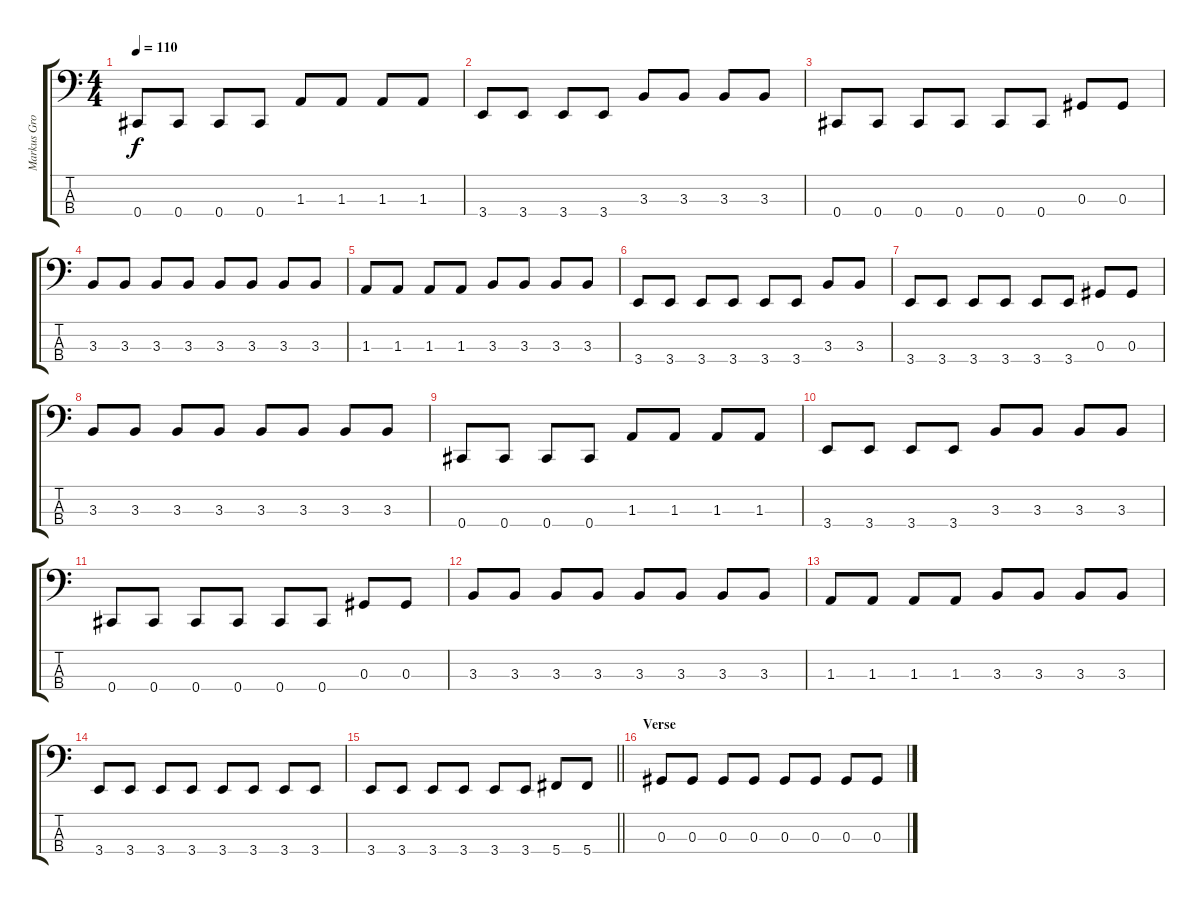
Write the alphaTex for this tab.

\track ("Markus Grosskopf (Bass)" "Markus Gro") {instrument electricbassfinger}
\staff {score tabs}
\tuning (Gb2 Db2 Ab1 Db1) {hide}
\ts (4 4)
\tempo 110
\clef f4
\ks c
0.4.8{dy f} 0.4.8 0.4.8 0.4.8 1.3.8 1.3.8 1.3.8 1.3.8 |
3.4.8 3.4.8 3.4.8 3.4.8 3.3.8 3.3.8 3.3.8 3.3.8 |
0.4.8 0.4.8 0.4.8 0.4.8 0.4.8 0.4.8 0.3.8 0.3.8 |
3.3.8 3.3.8 3.3.8 3.3.8 3.3.8 3.3.8 3.3.8 3.3.8 |
1.3.8 1.3.8 1.3.8 1.3.8 3.3.8 3.3.8 3.3.8 3.3.8 |
3.4.8 3.4.8 3.4.8 3.4.8 3.4.8 3.4.8 3.3.8 3.3.8 |
3.4.8 3.4.8 3.4.8 3.4.8 3.4.8 3.4.8 0.3.8 0.3.8 |
3.3.8 3.3.8 3.3.8 3.3.8 3.3.8 3.3.8 3.3.8 3.3.8 |
0.4.8 0.4.8 0.4.8 0.4.8 1.3.8 1.3.8 1.3.8 1.3.8 |
3.4.8 3.4.8 3.4.8 3.4.8 3.3.8 3.3.8 3.3.8 3.3.8 |
0.4.8 0.4.8 0.4.8 0.4.8 0.4.8 0.4.8 0.3.8 0.3.8 |
3.3.8 3.3.8 3.3.8 3.3.8 3.3.8 3.3.8 3.3.8 3.3.8 |
1.3.8 1.3.8 1.3.8 1.3.8 3.3.8 3.3.8 3.3.8 3.3.8 |
3.4.8 3.4.8 3.4.8 3.4.8 3.4.8 3.4.8 3.4.8 3.4.8 |
\barLineRight lightlight
3.4.8 3.4.8 3.4.8 3.4.8 3.4.8 3.4.8 5.4.8 5.4.8 |
\section ("" "Verse")
0.3.8 0.3.8 0.3.8 0.3.8 0.3.8 0.3.8 0.3.8 0.3.8
